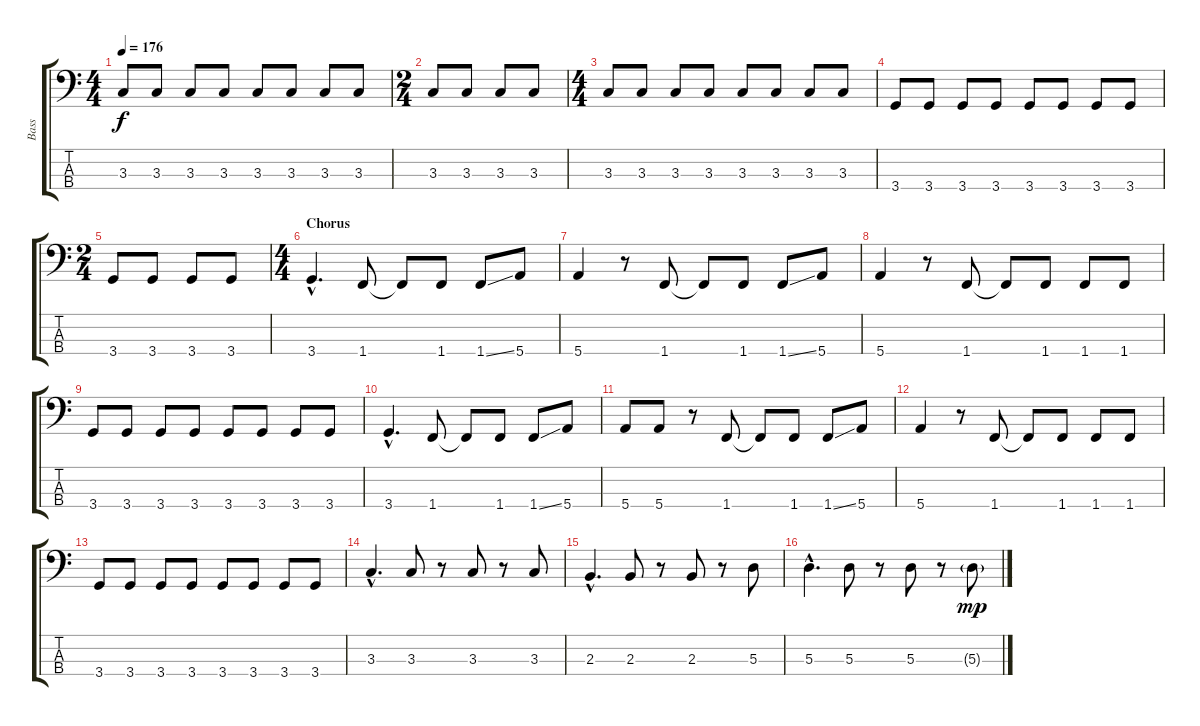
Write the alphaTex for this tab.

\track ("Bass" "Bass") {instrument electricbasspick}
\staff {score tabs}
\tuning (G2 D2 A1 E1) {hide}
\ts (4 4)
\tempo 176
\clef f4
\ks c
3.3.8{dy f} 3.3.8 3.3.8 3.3.8 3.3.8 3.3.8 3.3.8 3.3.8 |
\ts (2 4)
3.3.8 3.3.8 3.3.8 3.3.8 |
\ts (4 4)
3.3.8 3.3.8 3.3.8 3.3.8 3.3.8 3.3.8 3.3.8 3.3.8 |
3.4.8 3.4.8 3.4.8 3.4.8 3.4.8 3.4.8 3.4.8 3.4.8 |
\ts (2 4)
3.4.8 3.4.8 3.4.8 3.4.8 |
\ts (4 4)
\section ("" "Chorus")
3.4{hac}.4{d} 1.4.8 1.4{t}.8 1.4.8 1.4{ss}.8 5.4.8 |
5.4.4 r.8 1.4.8 1.4{t}.8 1.4.8 1.4{ss}.8 5.4.8 |
5.4.4 r.8 1.4.8 1.4{t}.8 1.4.8 1.4.8 1.4.8 |
3.4.8 3.4.8 3.4.8 3.4.8 3.4.8 3.4.8 3.4.8 3.4.8 |
3.4{hac}.4{d} 1.4.8 1.4{t}.8 1.4.8 1.4{ss}.8 5.4.8 |
5.4.8 5.4.8 r.8 1.4.8 1.4{t}.8 1.4.8 1.4{ss}.8 5.4.8 |
5.4.4 r.8 1.4.8 1.4{t}.8 1.4.8 1.4.8 1.4.8 |
3.4.8 3.4.8 3.4.8 3.4.8 3.4.8 3.4.8 3.4.8 3.4.8 |
3.3{hac}.4{d} 3.3.8 r.8 3.3.8 r.8 3.3.8 |
2.3{hac}.4{d} 2.3.8 r.8 2.3.8 r.8 5.3.8 |
5.3{hac}.4{d} 5.3.8 r.8 5.3.8 r.8 5.3{g}.8{dy mp}
